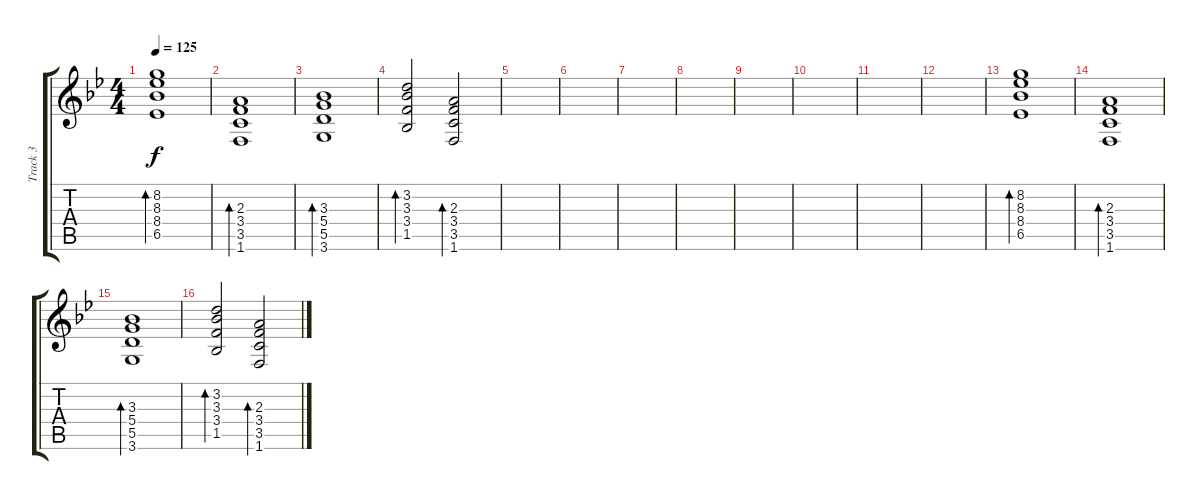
\track ("Track 3" "Track 3") {instrument electricguitarjazz}
\staff {score tabs}
\tuning (E4 B3 G3 D3 A2 E2) {hide}
\ts (4 4)
\tempo 125
\clef g2
\ks bb
(8.2 8.3 8.4 6.5).1{bd 240 dy f} |
(2.3 3.4 3.5 1.6).1{bd 240} |
(3.3 5.4 5.5 3.6).1{bd 240} |
(3.2 3.3 3.4 1.5).2{bd 240} (2.3 3.4 3.5 1.6).2{bd 240} |
|
|
|
|
|
|
|
|
(8.2 8.3 8.4 6.5).1{bd 240} |
(2.3 3.4 3.5 1.6).1{bd 240} |
(3.3 5.4 5.5 3.6).1{bd 240} |
(3.2 3.3 3.4 1.5).2{bd 240} (2.3 3.4 3.5 1.6).2{bd 240}
